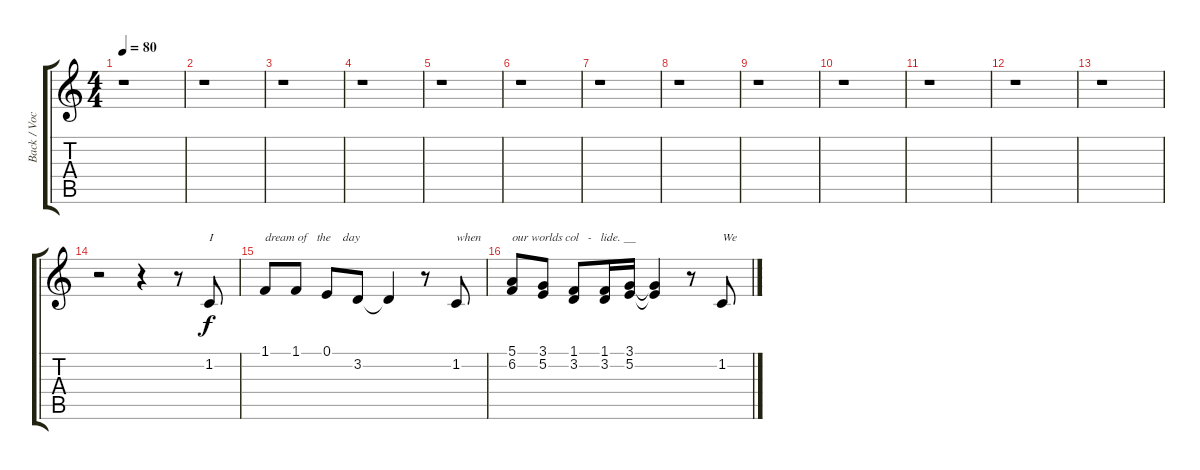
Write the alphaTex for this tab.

\track ("Back / Vocals" "Back / Voc") {instrument lead2sawtooth}
\staff {score tabs}
\tuning (E4 B3 G3 D3 A2 E2) {hide}
\ts (4 4)
\tempo 80
\clef g2
\ks c
r.1{dy f} |
r.1 |
r.1 |
r.1 |
r.1 |
r.1 |
r.1 |
r.1 |
r.1 |
r.1 |
r.1 |
r.1 |
r.1 |
r.2 r.4 r.8 1.2.8{txt "I"} |
1.1.8{txt "dream of   the    day"} 1.1.8 0.1.8 3.2.8 3.2{t}.4 r.8 1.2.8{txt "when"} |
(5.1 6.2).8{txt "our worlds col   -   lide. __"} (3.1 5.2).8 (1.1 3.2).8 (1.1 3.2).16 (3.1 5.2).16 (3.1{t} 5.2{t}).4 r.8 1.2.8{txt "We"}
